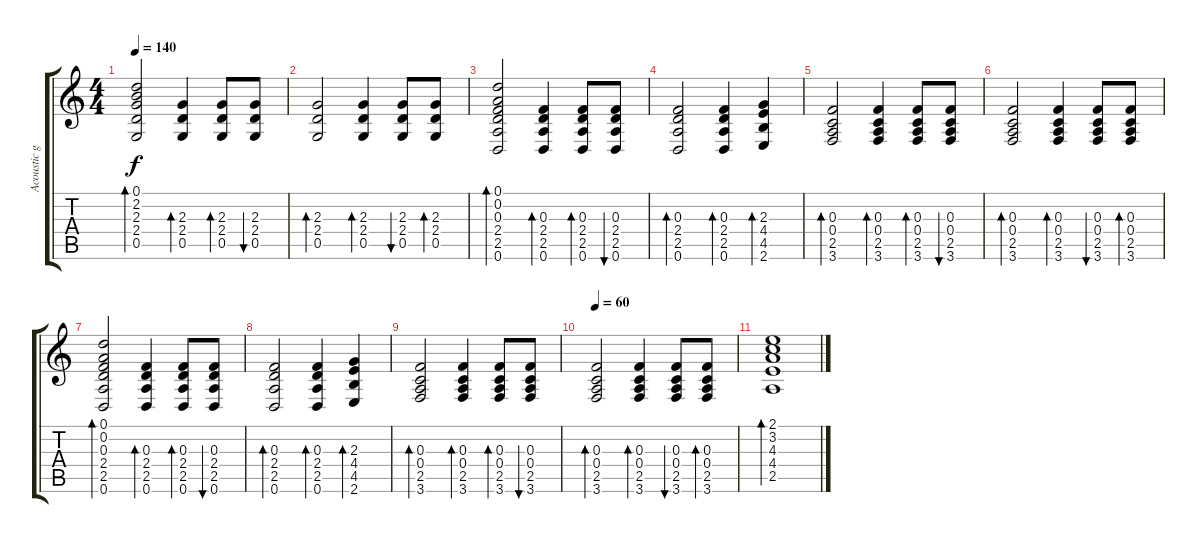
\track ("Acoustic guitar" "Acoustic g") {instrument acousticguitarsteel}
\staff {score tabs}
\tuning (D4 A3 F3 C3 G2 D2) {hide}
\ts (4 4)
\tempo 140
\clef g2
\ks c
(0.1 2.2 2.3 2.4 0.5).2{bd 120 dy f} (2.3 2.4 0.5).4{bd 120} (2.3 2.4 0.5).8{bd 120} (2.3 2.4 0.5).8{bu 120} |
(2.3 2.4 0.5).2{bd 120} (2.3 2.4 0.5).4{bd 120} (2.3 2.4 0.5).8{bu 120} (2.3 2.4 0.5).8{bd 120} |
(0.1 0.2 0.3 2.4 2.5 0.6).2{bd 120} (0.3 2.4 2.5 0.6).4{bd 120} (0.3 2.4 2.5 0.6).8{bd 120} (0.3 2.4 2.5 0.6).8{bu 120} |
(0.3 2.4 2.5 0.6).2{bd 120} (0.3 2.4 2.5 0.6).4{bd 120} (2.3 4.4 4.5 2.6).4{bd 120} |
(0.3 0.4 2.5 3.6).2{bd 120} (0.3 0.4 2.5 3.6).4{bd 120} (0.3 0.4 2.5 3.6).8{bd 120} (0.3 0.4 2.5 3.6).8{bu 120} |
(0.3 0.4 2.5 3.6).2{bd 120} (0.3 0.4 2.5 3.6).4{bd 120} (0.3 0.4 2.5 3.6).8{bu 120} (0.3 0.4 2.5 3.6).8{bd 120} |
(0.1 0.2 0.3 2.4 2.5 0.6).2{bd 120} (0.3 2.4 2.5 0.6).4{bd 120} (0.3 2.4 2.5 0.6).8{bd 120} (0.3 2.4 2.5 0.6).8{bu 120} |
(0.3 2.4 2.5 0.6).2{bd 120} (0.3 2.4 2.5 0.6).4{bd 120} (2.3 4.4 4.5 2.6).4{bd 120} |
(0.3 0.4 2.5 3.6).2{bd 120} (0.3 0.4 2.5 3.6).4{bd 120} (0.3 0.4 2.5 3.6).8{bd 120} (0.3 0.4 2.5 3.6).8{bu 120} |
\tempo 60
(0.3 0.4 2.5 3.6).2{bd 120} (0.3 0.4 2.5 3.6).4{bd 120} (0.3 0.4 2.5 3.6).8{bu 120} (0.3 0.4 2.5 3.6).8{bd 120} |
(2.1 3.2 4.3 4.4 2.5).1{bd 60}
